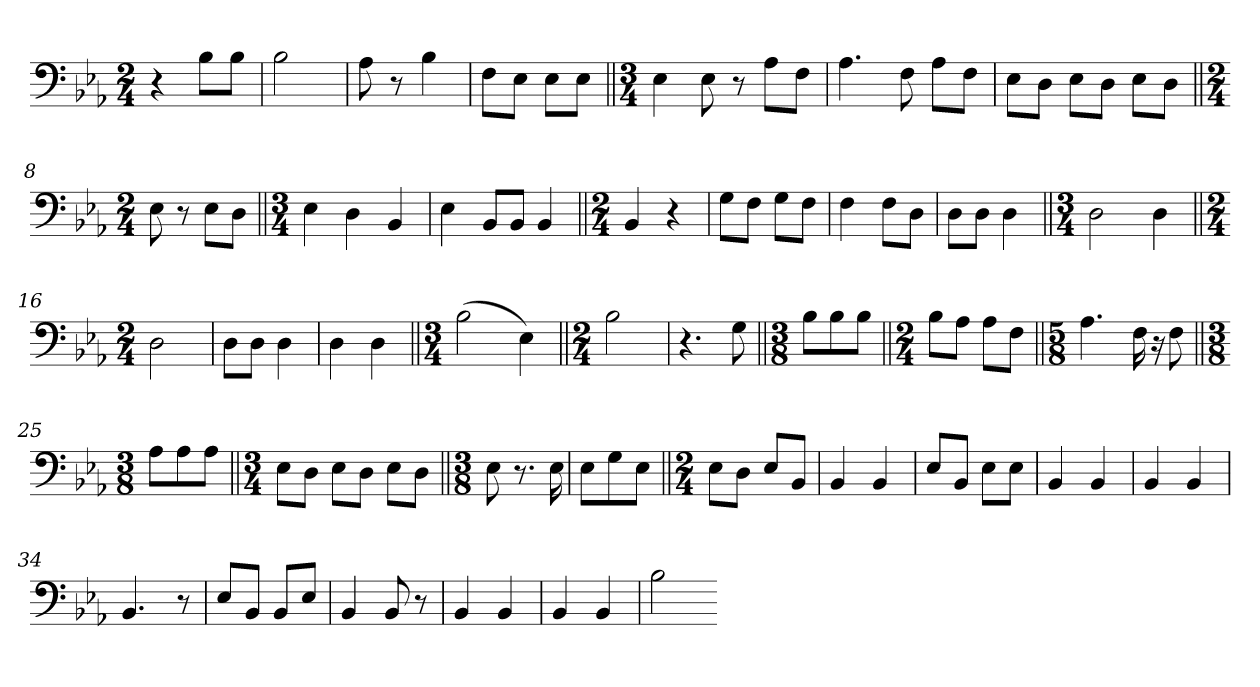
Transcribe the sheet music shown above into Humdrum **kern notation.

**kern
*part1
*staff1
*clefF4
*k[b-e-a-]
*M2/4
=1
4r
8B-\L
8B-\J
=2
2B-\
=3
8A-\
8r
4B-\
=4
8F\L
8E-\J
8E-\L
8E-\J
=5||
*M3/4
4E-\
8E-\
8r
8A-\L
8F\J
=6
4.A-\
8F\
8A-\L
8F\J
=7
8E-\L
8D\J
8E-\L
8D\J
8E-\L
8D\J
=8||
*M2/4
8E-\
8r
8E-\L
8D\J
=9||
*M3/4
4E-\
4D\
4BB-/
=10
4E-\
8BB-/L
8BB-/J
4BB-/
=11||
*M2/4
4BB-/
4r
=12
8G\L
8F\J
8G\L
8F\J
=13
4F\
8F\L
8D\J
=14
8D\L
8D\J
4D\
=15||
*M3/4
2D\
4D\
=16||
*M2/4
2D\
=17
8D\L
8D\J
4D\
=18
4D\
4D\
=19||
*M3/4
(2B-\
4E-\)
=20||
*M2/4
2B-\
=21
4.r
8G\
=22||
*M3/8
8B-\L
8B-\
8B-\J
=23||
*M2/4
8B-\L
8A-\J
8A-\L
8F\J
=24||
*M5/8
4.A-\
16F\
16r
8F\
=25||
*M3/8
8A-\L
8A-\
8A-\J
=26||
*M3/4
8E-\L
8D\J
8E-\L
8D\J
8E-\L
8D\J
=27||
*M3/8
8E-\
8.r
16E-\
=28
8E-\L
8G\
8E-\J
=29||
*M2/4
8E-\L
8D\J
8E-/L
8BB-/J
=30
4BB-/
4BB-/
=31
8E-/L
8BB-/J
8E-\L
8E-\J
=32
4BB-/
4BB-/
=33
4BB-/
4BB-/
=34
4.BB-/
8r
=35
8E-/L
8BB-/J
8BB-/L
8E-/J
=36
4BB-/
8BB-/
8r
=37
4BB-/
4BB-/
=38
4BB-/
4BB-/
=39
2B-\
=-
*-
